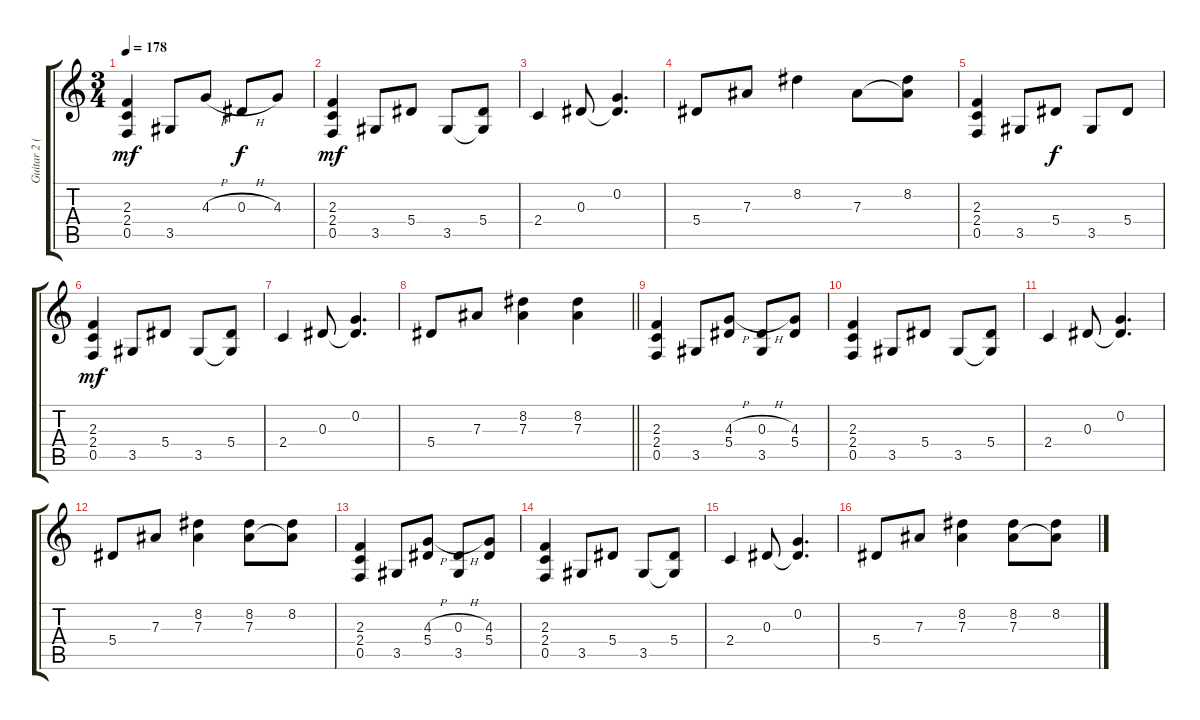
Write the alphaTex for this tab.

\track ("Guitar 2 (Lead)" "Guitar 2 (") {instrument distortionguitar}
\staff {score tabs}
\tuning (C4 G3 Eb3 Bb2 F2 C2) {hide}
\ts (3 4)
\tempo 178
\clef g2
\ks c
(2.3 2.4 0.5).4{dy mf volume 14 balance 14 instrument distortionguitar} 3.5.8 4.3{h}.8 0.3{h}.8{dy f} 4.3.8 |
(2.3 2.4 0.5).4{dy mf} 3.5.8 5.4.8 3.5.8 (5.4 3.5{t}).8 |
2.4.4 0.3.8 (0.2 0.3{t}).4{d} |
5.4.8 7.3.8 8.2.4 7.3.8 (8.2 7.3{t}).8 |
(2.3 2.4 0.5).4{volume 14 balance 2} 3.5.8 5.4.8{dy f} 3.5.8 5.4.8 |
(2.3 2.4 0.5).4{dy mf} 3.5.8 5.4.8 3.5.8 (5.4 3.5{t}).8 |
2.4.4 0.3.8 (0.2 0.3{t}).4{d} |
\barLineRight lightlight
5.4.8 7.3.8 (8.2 7.3).4 (8.2 7.3).4 |
(2.3 2.4 0.5).4 3.5.8 (4.3{h} 5.4).8 (0.3{h} 3.5).8 (4.3 5.4).8 |
(2.3 2.4 0.5).4 3.5.8 5.4.8 3.5.8 (5.4 3.5{t}).8 |
2.4.4 0.3.8 (0.2 0.3{t}).4{d} |
5.4.8 7.3.8 (8.2 7.3).4 (8.2 7.3).8 (8.2 7.3{t}).8 |
(2.3 2.4 0.5).4 3.5.8 (4.3{h} 5.4).8 (0.3{h} 3.5).8 (4.3 5.4).8 |
(2.3 2.4 0.5).4 3.5.8 5.4.8 3.5.8 (5.4 3.5{t}).8 |
2.4.4 0.3.8 (0.2 0.3{t}).4{d} |
5.4.8 7.3.8 (8.2 7.3).4 (8.2 7.3).8 (8.2 7.3{t}).8
